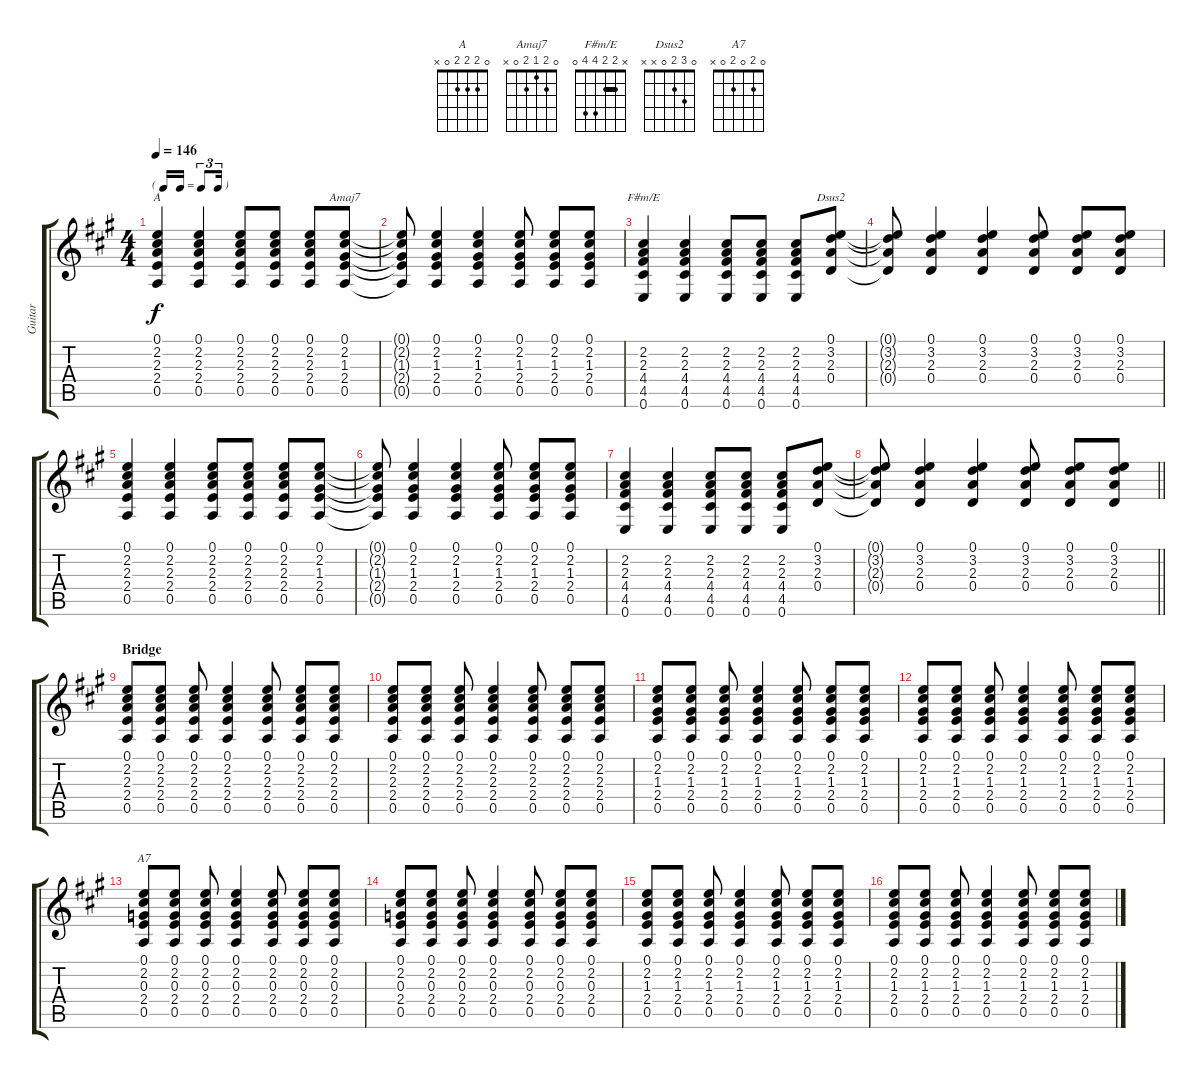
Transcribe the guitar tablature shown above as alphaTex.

\track ("Guitar" "Guitar") {instrument acousticguitarsteel}
\staff {score tabs}
\tuning (E4 B3 G3 D3 A2 E2) {hide}
\chord ("A" 0 2 2 2 0 x)
\chord ("Amaj7" 0 2 1 2 0 x)
\chord ("F#m/E" x 2 2 4 4 0) {barre 2}
\chord ("Dsus2" 0 3 2 0 x x)
\chord ("A7" 0 2 0 2 0 x)
\ts (4 4)
\tf triplet16th
\tempo 146
\clef g2
\ks a
(0.1 2.2 2.3 2.4 0.5).4{ch "A" dy f} (0.1 2.2 2.3 2.4 0.5).4 (0.1 2.2 2.3 2.4 0.5).8 (0.1 2.2 2.3 2.4 0.5).8 (0.1 2.2 2.3 2.4 0.5).8 (0.1 2.2 1.3 2.4 0.5).8{ch "Amaj7"} |
(0.1{t} 2.2{t} 1.3{t} 2.4{t} 0.5{t}).8 (0.1 2.2 1.3 2.4 0.5).4 (0.1 2.2 1.3 2.4 0.5).4 (0.1 2.2 1.3 2.4 0.5).8 (0.1 2.2 1.3 2.4 0.5).8 (0.1 2.2 1.3 2.4 0.5).8 |
(2.2 2.3 4.4 4.5 0.6).4{ch "F#m/E"} (2.2 2.3 4.4 4.5 0.6).4 (2.2 2.3 4.4 4.5 0.6).8 (2.2 2.3 4.4 4.5 0.6).8 (2.2 2.3 4.4 4.5 0.6).8 (0.1 3.2 2.3 0.4).8{ch "Dsus2"} |
(0.1{t} 3.2{t} 2.3{t} 0.4{t}).8 (0.1 3.2 2.3 0.4).4 (0.1 3.2 2.3 0.4).4 (0.1 3.2 2.3 0.4).8 (0.1 3.2 2.3 0.4).8 (0.1 3.2 2.3 0.4).8 |
(0.1 2.2 2.3 2.4 0.5).4 (0.1 2.2 2.3 2.4 0.5).4 (0.1 2.2 2.3 2.4 0.5).8 (0.1 2.2 2.3 2.4 0.5).8 (0.1 2.2 2.3 2.4 0.5).8 (0.1 2.2 1.3 2.4 0.5).8 |
(0.1{t} 2.2{t} 1.3{t} 2.4{t} 0.5{t}).8 (0.1 2.2 1.3 2.4 0.5).4 (0.1 2.2 1.3 2.4 0.5).4 (0.1 2.2 1.3 2.4 0.5).8 (0.1 2.2 1.3 2.4 0.5).8 (0.1 2.2 1.3 2.4 0.5).8 |
(2.2 2.3 4.4 4.5 0.6).4 (2.2 2.3 4.4 4.5 0.6).4 (2.2 2.3 4.4 4.5 0.6).8 (2.2 2.3 4.4 4.5 0.6).8 (2.2 2.3 4.4 4.5 0.6).8 (0.1 3.2 2.3 0.4).8 |
\barLineRight lightlight
(0.1{t} 3.2{t} 2.3{t} 0.4{t}).8 (0.1 3.2 2.3 0.4).4 (0.1 3.2 2.3 0.4).4 (0.1 3.2 2.3 0.4).8 (0.1 3.2 2.3 0.4).8 (0.1 3.2 2.3 0.4).8 |
\section ("" "Bridge")
(0.1 2.2 2.3 2.4 0.5).8 (0.1 2.2 2.3 2.4 0.5).8 (0.1 2.2 2.3 2.4 0.5).8 (0.1 2.2 2.3 2.4 0.5).4 (0.1 2.2 2.3 2.4 0.5).8 (0.1 2.2 2.3 2.4 0.5).8 (0.1 2.2 2.3 2.4 0.5).8 |
(0.1 2.2 2.3 2.4 0.5).8 (0.1 2.2 2.3 2.4 0.5).8 (0.1 2.2 2.3 2.4 0.5).8 (0.1 2.2 2.3 2.4 0.5).4 (0.1 2.2 2.3 2.4 0.5).8 (0.1 2.2 2.3 2.4 0.5).8 (0.1 2.2 2.3 2.4 0.5).8 |
(0.1 2.2 1.3 2.4 0.5).8 (0.1 2.2 1.3 2.4 0.5).8 (0.1 2.2 1.3 2.4 0.5).8 (0.1 2.2 1.3 2.4 0.5).4 (0.1 2.2 1.3 2.4 0.5).8 (0.1 2.2 1.3 2.4 0.5).8 (0.1 2.2 1.3 2.4 0.5).8 |
(0.1 2.2 1.3 2.4 0.5).8 (0.1 2.2 1.3 2.4 0.5).8 (0.1 2.2 1.3 2.4 0.5).8 (0.1 2.2 1.3 2.4 0.5).4 (0.1 2.2 1.3 2.4 0.5).8 (0.1 2.2 1.3 2.4 0.5).8 (0.1 2.2 1.3 2.4 0.5).8 |
(0.1 2.2 0.3 2.4 0.5).8{ch "A7"} (0.1 2.2 0.3 2.4 0.5).8 (0.1 2.2 0.3 2.4 0.5).8 (0.1 2.2 0.3 2.4 0.5).4 (0.1 2.2 0.3 2.4 0.5).8 (0.1 2.2 0.3 2.4 0.5).8 (0.1 2.2 0.3 2.4 0.5).8 |
(0.1 2.2 0.3 2.4 0.5).8 (0.1 2.2 0.3 2.4 0.5).8 (0.1 2.2 0.3 2.4 0.5).8 (0.1 2.2 0.3 2.4 0.5).4 (0.1 2.2 0.3 2.4 0.5).8 (0.1 2.2 0.3 2.4 0.5).8 (0.1 2.2 0.3 2.4 0.5).8 |
(0.1 2.2 1.3 2.4 0.5).8 (0.1 2.2 1.3 2.4 0.5).8 (0.1 2.2 1.3 2.4 0.5).8 (0.1 2.2 1.3 2.4 0.5).4 (0.1 2.2 1.3 2.4 0.5).8 (0.1 2.2 1.3 2.4 0.5).8 (0.1 2.2 1.3 2.4 0.5).8 |
(0.1 2.2 1.3 2.4 0.5).8 (0.1 2.2 1.3 2.4 0.5).8 (0.1 2.2 1.3 2.4 0.5).8 (0.1 2.2 1.3 2.4 0.5).4 (0.1 2.2 1.3 2.4 0.5).8 (0.1 2.2 1.3 2.4 0.5).8 (0.1 2.2 1.3 2.4 0.5).8
